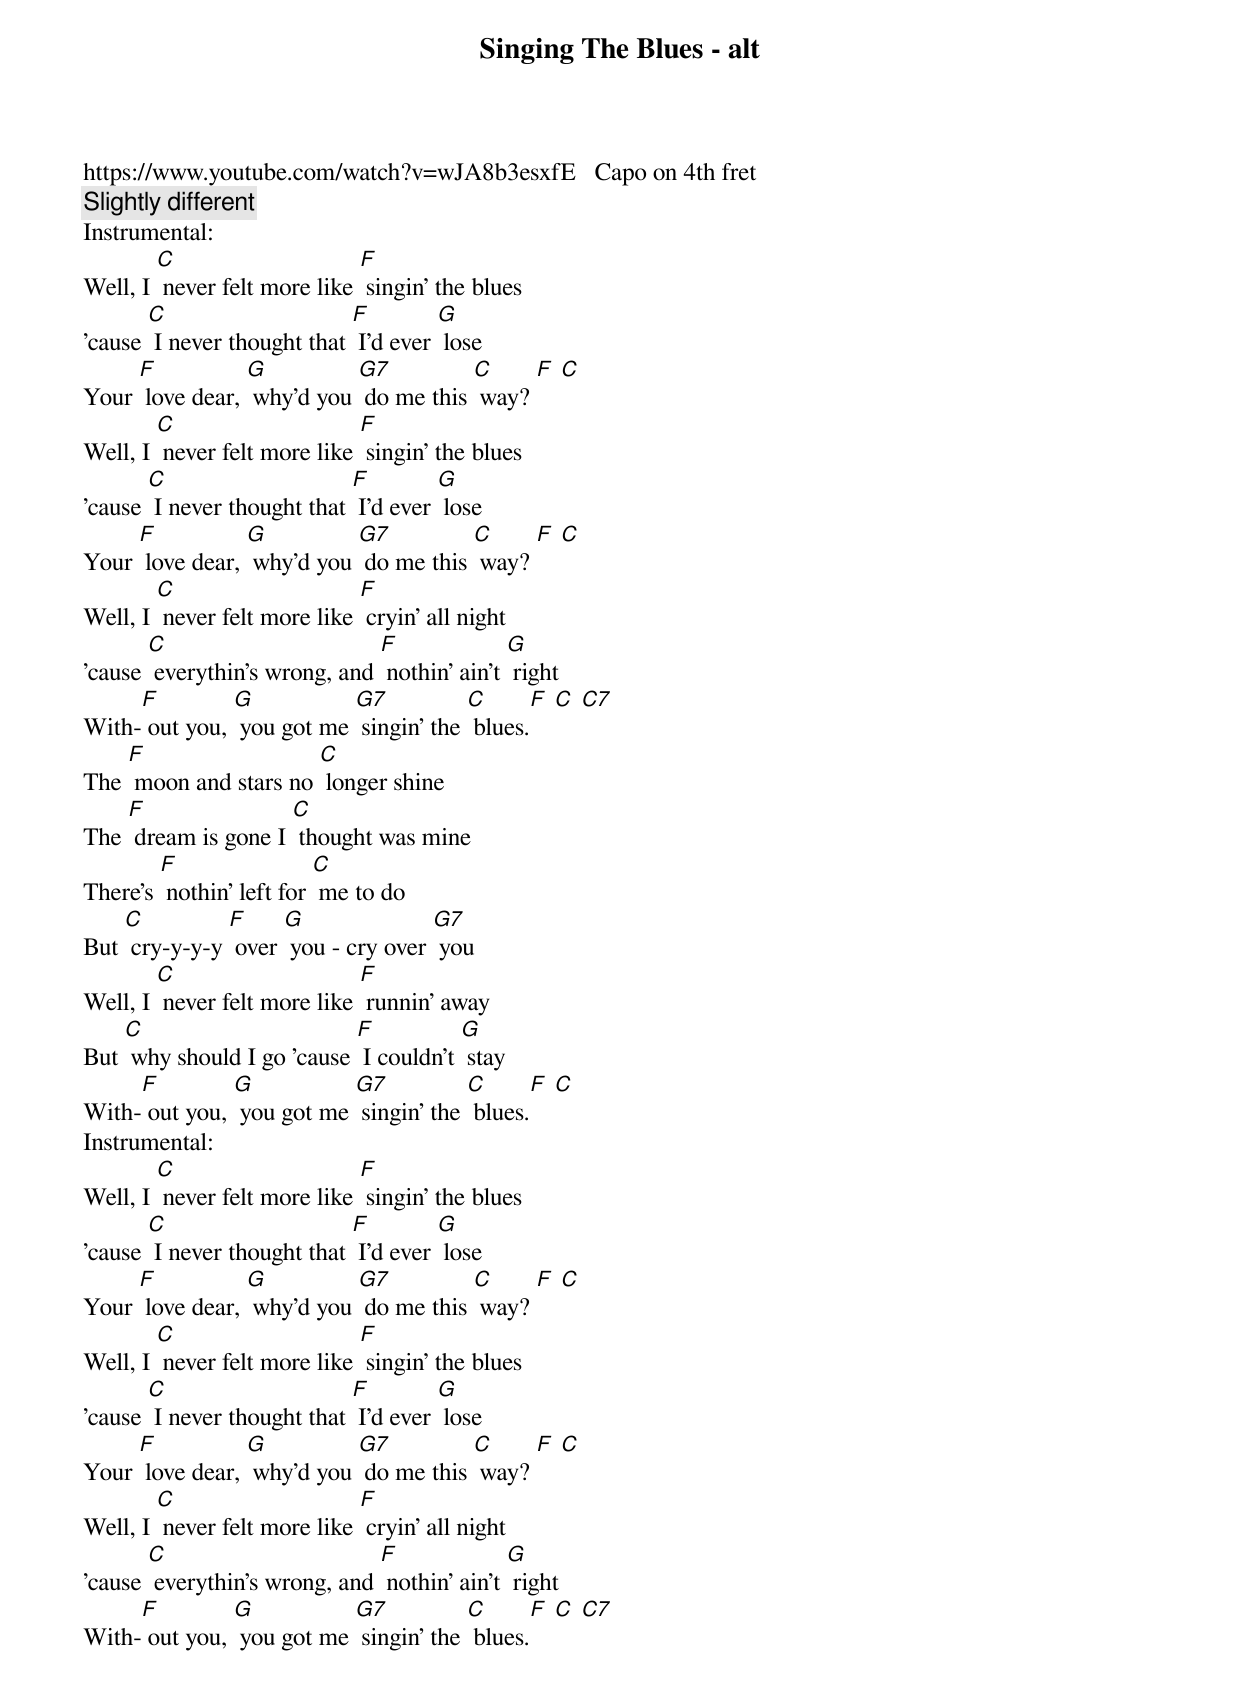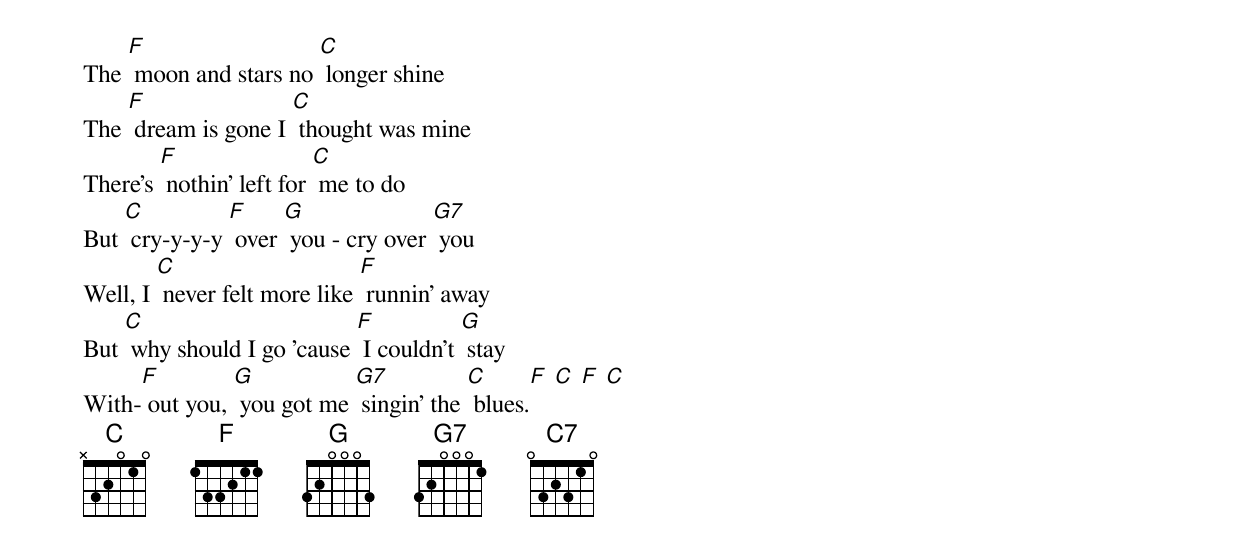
{t: Singing The Blues - alt}
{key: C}
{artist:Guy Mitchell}
https://www.youtube.com/watch?v=wJA8b3esxfE   Capo on 4th fret
{c: Slightly different}
Instrumental:
Well, I [C] never felt more like [F] singin' the blues
'cause [C] I never thought that [F] I'd ever [G] lose
Your [F] love dear, [G] why'd you [G7] do me this [C] way? [F] [C]
{c: }
{c: }
Well, I [C] never felt more like [F] singin' the blues
'cause [C] I never thought that [F] I'd ever [G] lose
Your [F] love dear, [G] why'd you [G7] do me this [C] way? [F] [C]
{c: }
Well, I [C] never felt more like [F] cryin' all night
'cause [C] everythin's wrong, and [F] nothin' ain't [G] right
With-[F] out you, [G] you got me [G7] singin' the [C] blues.[F] [C] [C7]
{c: }
The [F] moon and stars no [C] longer shine
The [F] dream is gone I [C] thought was mine
There's [F] nothin' left for [C] me to do
But [C] cry-y-y-y [F] over [G] you - cry over [G7] you
{c: }
Well, I [C] never felt more like [F] runnin' away
But [C] why should I go 'cause [F] I couldn't [G] stay
With-[F] out you, [G] you got me [G7] singin' the [C] blues.[F] [C]
{c: }
Instrumental:
Well, I [C] never felt more like [F] singin' the blues
'cause [C] I never thought that [F] I'd ever [G] lose
Your [F] love dear, [G] why'd you [G7] do me this [C] way? [F] [C]
{c: }
{c: }
Well, I [C] never felt more like [F] singin' the blues
'cause [C] I never thought that [F] I'd ever [G] lose
Your [F] love dear, [G] why'd you [G7] do me this [C] way? [F] [C]
{c: }
Well, I [C] never felt more like [F] cryin' all night
'cause [C] everythin's wrong, and [F] nothin' ain't [G] right
With-[F] out you, [G] you got me [G7] singin' the [C] blues.[F] [C] [C7]
{c: }
The [F] moon and stars no [C] longer shine
The [F] dream is gone I [C] thought was mine
There's [F] nothin' left for [C] me to do
But [C] cry-y-y-y [F] over [G] you - cry over [G7] you
{c: }
Well, I [C] never felt more like [F] runnin' away
But [C] why should I go 'cause [F] I couldn't [G] stay
With-[F] out you, [G] you got me [G7] singin' the [C] blues.[F] [C] [F] [C]
